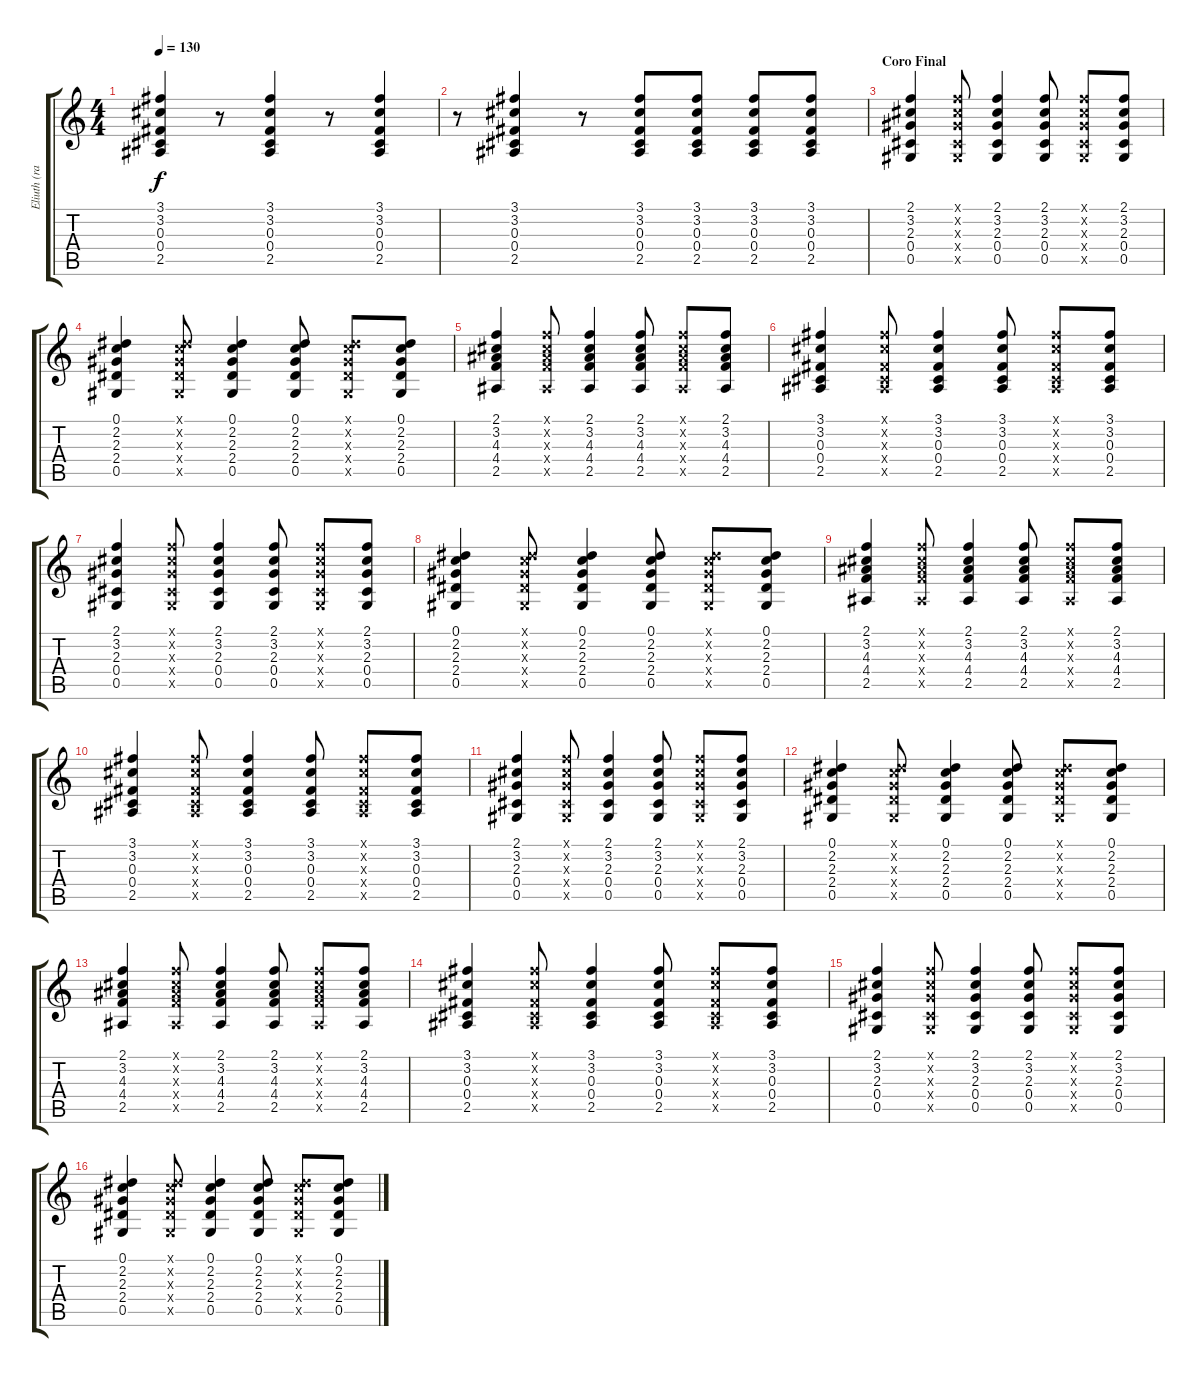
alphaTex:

\track ("Eliuth (rasgueos)" "Eliuth (ra") {instrument acousticguitarnylon}
\staff {score tabs}
\tuning (Eb4 Bb3 Gb3 Db3 Ab2 Eb2) {hide}
\ts (4 4)
\tempo 130
\clef g2
\ks c
(3.1 3.2 0.3 0.4 2.5).4{dy f} r.8 (3.1 3.2 0.3 0.4 2.5).4 r.8 (3.1 3.2 0.3 0.4 2.5).4 |
r.8 (3.1 3.2 0.3 0.4 2.5).4 r.8 (3.1 3.2 0.3 0.4 2.5).8 (3.1 3.2 0.3 0.4 2.5).8 (3.1 3.2 0.3 0.4 2.5).8 (3.1 3.2 0.3 0.4 2.5).8 |
\section ("" "Coro Final")
(2.1 3.2 2.3 0.4 0.5).4 (2.1{x} 3.2{x} 2.3{x} 0.4{x} 0.5{x}).8 (2.1 3.2 2.3 0.4 0.5).4 (2.1 3.2 2.3 0.4 0.5).8 (2.1{x} 3.2{x} 2.3{x} 0.4{x} 0.5{x}).8 (2.1 3.2 2.3 0.4 0.5).8 |
(0.1 2.2 2.3 2.4 0.5).4 (0.1{x} 2.2{x} 2.3{x} 2.4{x} 0.5{x}).8 (0.1 2.2 2.3 2.4 0.5).4 (0.1 2.2 2.3 2.4 0.5).8 (0.1{x} 2.2{x} 2.3{x} 2.4{x} 0.5{x}).8 (0.1 2.2 2.3 2.4 0.5).8 |
(2.1 3.2 4.3 4.4 2.5).4 (2.1{x} 3.2{x} 4.3{x} 4.4{x} 2.5{x}).8 (2.1 3.2 4.3 4.4 2.5).4 (2.1 3.2 4.3 4.4 2.5).8 (2.1{x} 3.2{x} 4.3{x} 4.4{x} 2.5{x}).8 (2.1 3.2 4.3 4.4 2.5).8 |
(3.1 3.2 0.3 0.4 2.5).4 (3.1{x} 3.2{x} 0.3{x} 0.4{x} 2.5{x}).8 (3.1 3.2 0.3 0.4 2.5).4 (3.1 3.2 0.3 0.4 2.5).8 (3.1{x} 3.2{x} 0.3{x} 0.4{x} 2.5{x}).8 (3.1 3.2 0.3 0.4 2.5).8 |
(2.1 3.2 2.3 0.4 0.5).4 (2.1{x} 3.2{x} 2.3{x} 0.4{x} 0.5{x}).8 (2.1 3.2 2.3 0.4 0.5).4 (2.1 3.2 2.3 0.4 0.5).8 (2.1{x} 3.2{x} 2.3{x} 0.4{x} 0.5{x}).8 (2.1 3.2 2.3 0.4 0.5).8 |
(0.1 2.2 2.3 2.4 0.5).4 (0.1{x} 2.2{x} 2.3{x} 2.4{x} 0.5{x}).8 (0.1 2.2 2.3 2.4 0.5).4 (0.1 2.2 2.3 2.4 0.5).8 (0.1{x} 2.2{x} 2.3{x} 2.4{x} 0.5{x}).8 (0.1 2.2 2.3 2.4 0.5).8 |
(2.1 3.2 4.3 4.4 2.5).4 (2.1{x} 3.2{x} 4.3{x} 4.4{x} 2.5{x}).8 (2.1 3.2 4.3 4.4 2.5).4 (2.1 3.2 4.3 4.4 2.5).8 (2.1{x} 3.2{x} 4.3{x} 4.4{x} 2.5{x}).8 (2.1 3.2 4.3 4.4 2.5).8 |
(3.1 3.2 0.3 0.4 2.5).4 (3.1{x} 3.2{x} 0.3{x} 0.4{x} 2.5{x}).8 (3.1 3.2 0.3 0.4 2.5).4 (3.1 3.2 0.3 0.4 2.5).8 (3.1{x} 3.2{x} 0.3{x} 0.4{x} 2.5{x}).8 (3.1 3.2 0.3 0.4 2.5).8 |
(2.1 3.2 2.3 0.4 0.5).4 (2.1{x} 3.2{x} 2.3{x} 0.4{x} 0.5{x}).8 (2.1 3.2 2.3 0.4 0.5).4 (2.1 3.2 2.3 0.4 0.5).8 (2.1{x} 3.2{x} 2.3{x} 0.4{x} 0.5{x}).8 (2.1 3.2 2.3 0.4 0.5).8 |
(0.1 2.2 2.3 2.4 0.5).4 (0.1{x} 2.2{x} 2.3{x} 2.4{x} 0.5{x}).8 (0.1 2.2 2.3 2.4 0.5).4 (0.1 2.2 2.3 2.4 0.5).8 (0.1{x} 2.2{x} 2.3{x} 2.4{x} 0.5{x}).8 (0.1 2.2 2.3 2.4 0.5).8 |
(2.1 3.2 4.3 4.4 2.5).4 (2.1{x} 3.2{x} 4.3{x} 4.4{x} 2.5{x}).8 (2.1 3.2 4.3 4.4 2.5).4 (2.1 3.2 4.3 4.4 2.5).8 (2.1{x} 3.2{x} 4.3{x} 4.4{x} 2.5{x}).8 (2.1 3.2 4.3 4.4 2.5).8 |
(3.1 3.2 0.3 0.4 2.5).4 (3.1{x} 3.2{x} 0.3{x} 0.4{x} 2.5{x}).8 (3.1 3.2 0.3 0.4 2.5).4 (3.1 3.2 0.3 0.4 2.5).8 (3.1{x} 3.2{x} 0.3{x} 0.4{x} 2.5{x}).8 (3.1 3.2 0.3 0.4 2.5).8 |
(2.1 3.2 2.3 0.4 0.5).4 (2.1{x} 3.2{x} 2.3{x} 0.4{x} 0.5{x}).8 (2.1 3.2 2.3 0.4 0.5).4 (2.1 3.2 2.3 0.4 0.5).8 (2.1{x} 3.2{x} 2.3{x} 0.4{x} 0.5{x}).8 (2.1 3.2 2.3 0.4 0.5).8 |
(0.1 2.2 2.3 2.4 0.5).4 (0.1{x} 2.2{x} 2.3{x} 2.4{x} 0.5{x}).8 (0.1 2.2 2.3 2.4 0.5).4 (0.1 2.2 2.3 2.4 0.5).8 (0.1{x} 2.2{x} 2.3{x} 2.4{x} 0.5{x}).8 (0.1 2.2 2.3 2.4 0.5).8
